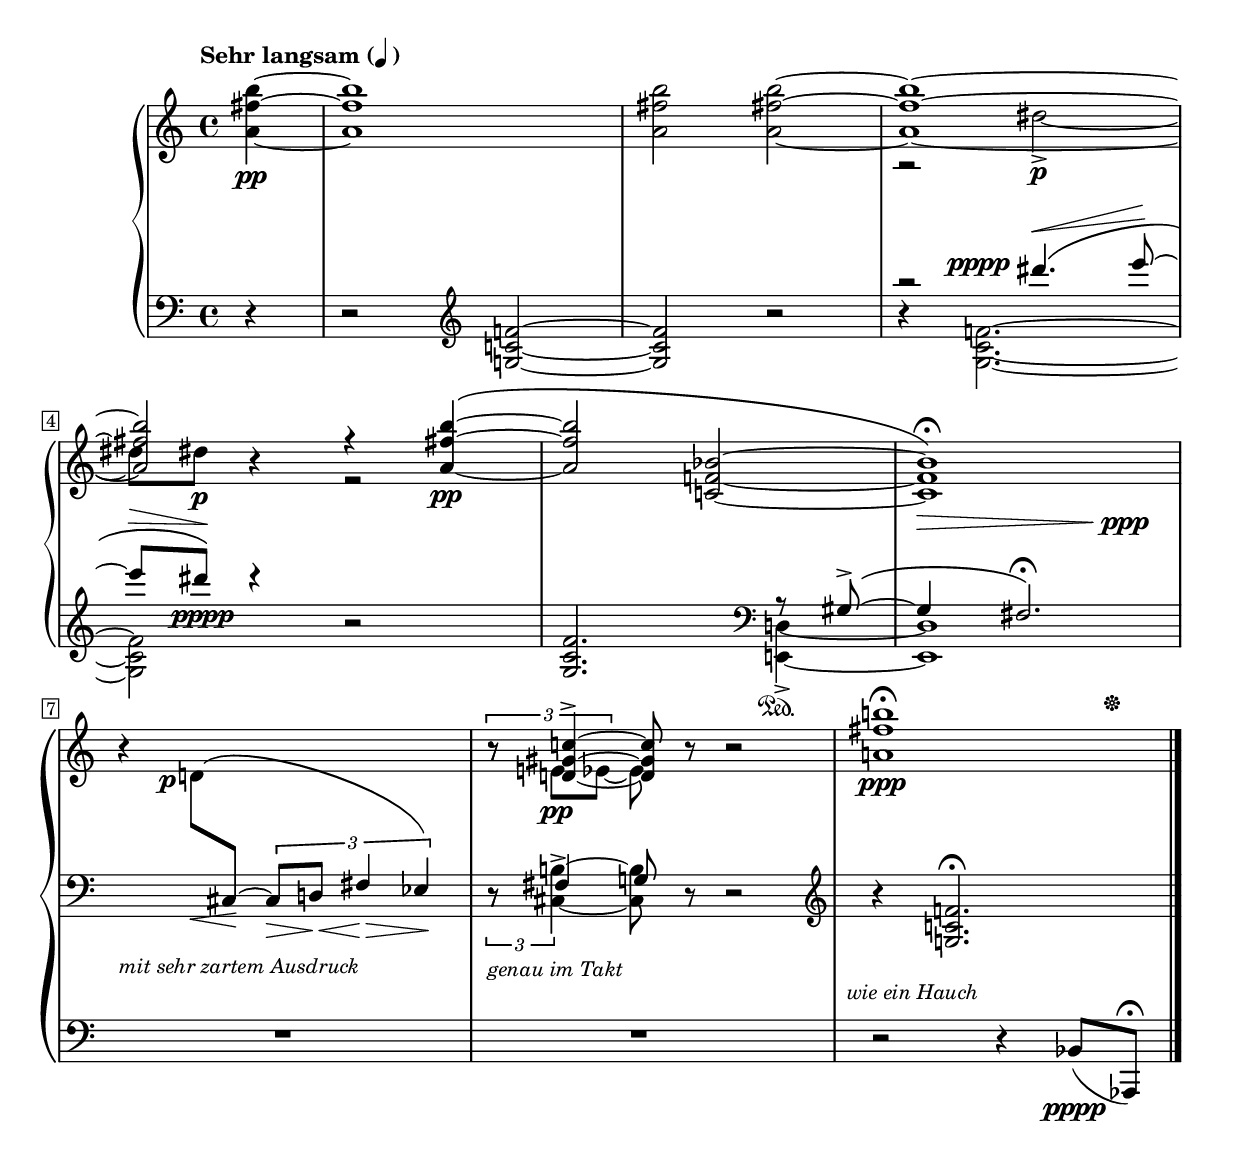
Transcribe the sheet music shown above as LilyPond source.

Global = {
  \key c \major
  \time 4/4
  \include "../global.ly"
}

bottom = \change Staff = "lower"
top = \change Staff = "upper"

Sopran = \context Voice = "one" \relative c'' {
  \voiceOne
  \override MultiMeasureRest.staff-position = #0
  \override Rest.staff-position = #0
  \stemDown\slurNeutral\tieNeutral
  \tempo \markup {
    \bold\concat { "Sehr langsam (" { \tiny\note {4} #1 } " )" }
  }
  \partial 4 <a fis' b>4~\pp
  %1
  | q1
  | q2 q2~
  | q1~
  | \stemUp q2 f'4\rest
    \shape #'((( 0.5 . -1) (0 . 0) (0 . 0) (0 . -2))) PhrasingSlur
    q4~\(\pp
  %5
  | q2 <c,! f! bes>~
  | q1\)\fermata
    \break
  | r4 \stemDown
    \shape #'((( 0.5 . 0.2) (0 . 2.5) (0 . 6) (0 . 4.5))) PhrasingSlur
    \once\override Hairpin.rotation = #'(-1 -1 0)
    d!8[_\markup {
      \hspace #-2.8 \dynamic p
    }_\<\(
    \bottom\stemUp cis,^~\!] \tuplet 3/2 { cis\> d!\!_\< fis4\!\> ees\!\) }
    \top
  | \omit TupletBracket\omit TupletNumber
    \tuplet 3/2 { r8 <d'!~ gis^~ c!~>4^> } q8 r r2
  | <a'! fis' b!>1\ppp\fermata
  \fine
}

Alto = \context Voice = "two" \relative c' {
  \voiceTwo
  \override MultiMeasureRest.staff-position = #0
  \override Rest.staff-position = #0
  \stemDown\slurUp\tieDown
  \partial 4 s4
  %1
  | s1*2
  | a2\rest dis'2~_>_\p
  | %\once\override NoteColumn.force-hshift = #1.4
    dis8[ dis\p] r4 e,2\rest
  %5
  | s1*3
  | \tupletUp\tuplet 3/2 { r8 e!\pp[ ees~] }
    \once\override Stem.length = #7
    ees s s2
}

Tenor = \context Voice = "three" \relative c' {
  \voiceThree
  \override MultiMeasureRest.staff-position = #0
  \override Rest.staff-position = #0
  \phrasingSlurUp\tieUp
  \partial 4 s4
  %1
  | s1*2
  | a''2\rest
    \once\override Staff.TextScript.extra-offset = #'(-8 . -6)
    %\once\override PhrasingSlur.outside-staff-priority = #300
    \once\override Hairpin.rotation = #'(10 -1 0)
    dis4.^\<^\markup {
      \dynamic pppp
    }\( e8~\!
  | \override Hairpin.rotation = #'(-6 1 0)
    e8[^\>
    \once\override Staff.TextScript.extra-offset = #'(-2 . 4)
    dis]\!\)_\markup {
      \dynamic pppp
    } d4\rest s2
    \revert Hairpin.rotation
  %5
  | s2. a,,8\rest gis~^>\(
  | gis4 fis2.\fermata\)
  | s1
  | \omit TupletBracket\omit TupletNumber
    \tuplet 3/2 {
      \once\override Staff.TextScript.extra-offset = #'(0 . -1)
      r8_\markup {
        \small\italic "genau im Takt"
      }
      fis4
    }
    g8 s8 s2
}

Bass = \context Voice = "four" \relative c {
  \voiceFour
  \override MultiMeasureRest.staff-position = #0
  \override Rest.staff-position = #0
  \phrasingSlurNeutral\stemNeutral\slurNeutral\tieNeutral
  \partial 4 r4
  %1
  | r2 \clef treble <g'! c! f!>2~
  | q2 r
  | r4 \stemDown q2.~
    \break
  | q2 r2
  %5
  | \stemUp q2. \clef bass \stemDown\tieDown <e,! d'!>4~_>\sustainOn
  | q1\tweak X-offset 18\tweak Y-offset -5\sustainOff
  | << {
  |   \once\override Staff.TextScript.extra-offset = #'(0 . -1.5)
      s1_\markup {
        \small\italic "mit sehr zartem Ausdruck"
      }
  |   \tuplet 3/2 { r8 <cis'_~ b'!^~>4^> } q8 r r2
  |   \clef treble
      r4 \stemUp <g'! c! f!>2.^\fermata
      \fine
    }
    \new Staff \with {
      alignBelowContext = "lower"
      \clef bass
      %fontSize = #-4
      %\override StaffSymbol.staff-space = #(magstep -6)
      \omit Staff.TimeSignature
    } {
  |   R1
  |   R1
      \once\override Staff.TextScript.extra-offset = #'(-2.5 . 1.5)
  |   r2^\markup {
        \small\italic "wie ein Hauch"
      }
      r4 bes,8\pppp[( aes,])\fermata
      \fine
    }
    >>
}

centerDynamics = {
  \partial 4 s4
  %1
  | s1*5
  | s4\> s2 s4\!\ppp
}

\score {
  \new PianoStaff \with { connectArpeggios = ##t }
  <<
    \accidentalStyle Score.piano
    \context Staff = "upper" <<
      \set Staff.midiInstrument = #"acoustic grand"
      \Global
      \clef treble
      \Sopran
      \Alto
    >>
    \context Dynamics <<
      \Global \centerDynamics
    >>
    \context Staff = "lower" <<
      \set Staff.midiInstrument = #"acoustic grand"
      \Global
      \clef bass
      \Tenor
      \Bass
    >>
  >>
  \header {
    %composer = "Arnold Schönberg"
    %opus = "Op. 19"
    title = \markup {
      \fill-line {
        \center-column {
          \line { \abs-fontsize #20 "VI." }
        }
      }
    }
    subtitle = #f
  }
  \layout {
    \context {
      \PianoStaff
      % More space between staves in the same PianoStaff
      \override StaffGrouper.staff-staff-spacing.minimum-distance = 14
      %\override TextScript.font-shape = #'italic
    }
  }
  \midi {
    \tempo 4 = 100
  }
}
